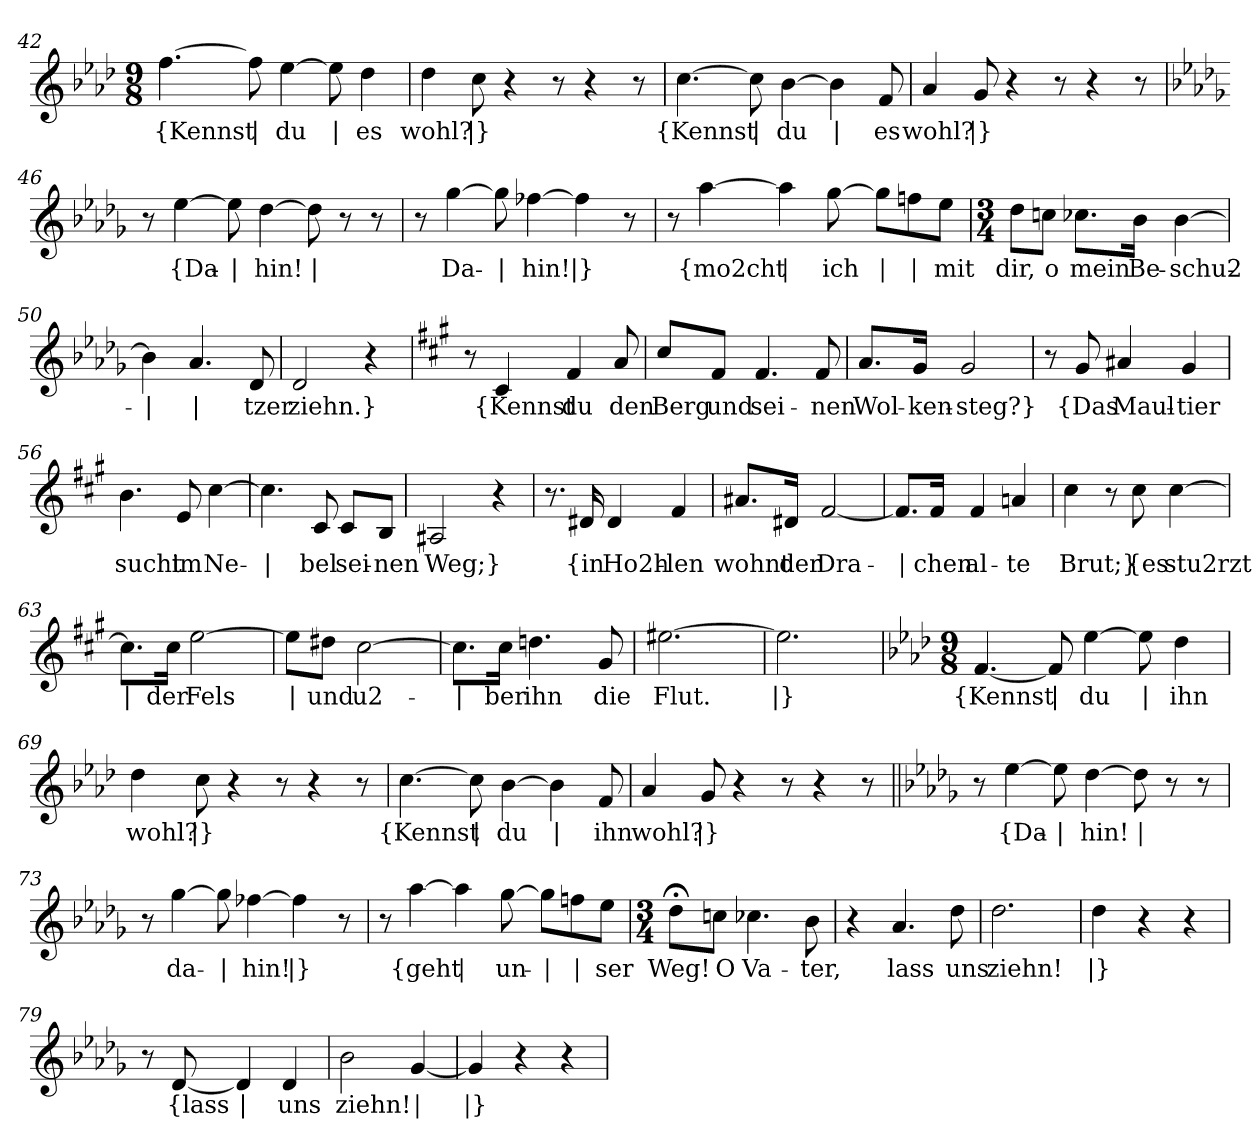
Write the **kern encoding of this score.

**kern	**text
*part1	*part1
*staff1	*staff1
*clefG2	*
*k[b-e-a-d-]	*
*M9/8	*
=42	=42
!	!LO:LY:b
[4.ff\	{Kennst
!	!LO:LY:b
8ff\]	|
!	!LO:LY:b
[4ee-\	du
!	!LO:LY:b
8ee-\]	|
!	!LO:LY:b
4dd-\	es
=43	=43
!	!LO:LY:b
4dd-\	wohl?
!	!LO:LY:b
8cc\	|}
4r	.
8r	.
4r	.
8r	.
=44	=44
!	!LO:LY:b
[4.cc\	{Kennst
!	!LO:LY:b
8cc\]	|
!	!LO:LY:b
[4b-\	du
!	!LO:LY:b
4b-\]	|
!	!LO:LY:b
8f/	es
!!LO:LB:g=z
=45	=45
!	!LO:LY:b
4a-/	wohl?
!	!LO:LY:b
8g/	|}
4r	.
8r	.
4r	.
8r	.
=46	=46
*k[b-e-a-d-g-]	*
8r	.
!	!LO:LY:b
[4ee-\	{Da-
!	!LO:LY:b
8ee-\]	|
!	!LO:LY:b
[4dd-\	-hin!
!	!LO:LY:b
8dd-\]	|
8r	.
8r	.
=47	=47
8r	.
!	!LO:LY:b
[4gg-\	Da-
!	!LO:LY:b
8gg-\]	|
!	!LO:LY:b
[4ff-X\	-hin!
!	!LO:LY:b
4ff-\]	|}
8r	.
=48	=48
8r	.
!	!LO:LY:b
[4aa-\	{mo2cht
!	!LO:LY:b
4aa-\]	|
!	!LO:LY:b
[8gg-\	ich
!	!LO:LY:b
8gg-\L]	|
!	!LO:LY:b
8ffn\	|
!	!LO:LY:b
8ee-\J	mit
!!LO:LB:g=z
=49	=49
*M3/4	*
!	!LO:LY:b
8dd-\L	dir,
!	!LO:LY:b
8ccn\J	o
!	!LO:LY:b
8.cc-X\L	mein
!	!LO:LY:b
16b-\Jk	Be-
!	!LO:LY:b
[4b-\	-schu2-
=50	=50
!	!LO:LY:b
4b-\]	|
!	!LO:LY:b
4.a-/	|
!	!LO:LY:b
8d-/	-tzer
=51	=51
!	!LO:LY:b
2d-/	ziehn.}
4r	.
=52	=52
*k[f#c#g#]	*
8r	.
!	!LO:LY:b
4c#/	{Kennst
!	!LO:LY:b
4f#/	du
!	!LO:LY:b
8a/	den
=53	=53
!	!LO:LY:b
8cc#/L	Berg
!	!LO:LY:b
8f#/J	und
!	!LO:LY:b
4.f#/	sei-
!	!LO:LY:b
8f#/	-nen
!!LO:PB:g=z
=54	=54
!	!LO:LY:b
8.a/L	Wol-
!	!LO:LY:b
16g#/Jk	-ken-
!	!LO:LY:b
2g#/	-steg?}
=55	=55
8r	.
!	!LO:LY:b
8g#/	{Das
!	!LO:LY:b
4a#X/	Maul-
!	!LO:LY:b
4g#/	-tier
=56	=56
!	!LO:LY:b
4.b\	sucht
!	!LO:LY:b
8e/	im
!	!LO:LY:b
[4cc#\	Ne-
=57	=57
!	!LO:LY:b
4.cc#\]	|
!	!LO:LY:b
8c#/	-bel
!	!LO:LY:b
8c#/L	sei-
!	!LO:LY:b
8B/J	-nen
=58	=58
!	!LO:LY:b
2A#X/	Weg;}
4r	.
=59	=59
8.r	.
!	!LO:LY:b
16d#X/	{in
!	!LO:LY:b
4d#/	Ho2h-
!	!LO:LY:b
4f#/	-len
!!LO:LB:g=z
=60	=60
!	!LO:LY:b
8.a#X/L	wohnt
!	!LO:LY:b
16d#X/Jk	der
!	!LO:LY:b
[2f#/	Dra-
=61	=61
!	!LO:LY:b
8.f#/L]	|
!	!LO:LY:b
16f#/Jk	-chen
!	!LO:LY:b
4f#/	al-
!	!LO:LY:b
4an/	-te
=62	=62
!	!LO:LY:b
4cc#\	Brut;}
8r	.
!	!LO:LY:b
8cc#\	{es
!	!LO:LY:b
[4cc#\	stu2rzt
=63	=63
!	!LO:LY:b
8.cc#\L]	|
!	!LO:LY:b
16cc#\Jk	der
!	!LO:LY:b
[2ee\	Fels
=64	=64
!	!LO:LY:b
8ee\L]	|
!	!LO:LY:b
8dd#X\J	und
!	!LO:LY:b
[2cc#\	u2-
=65	=65
!	!LO:LY:b
8.cc#\L]	|
!	!LO:LY:b
16cc#\Jk	-ber
!	!LO:LY:b
4.ddn\	ihn
!	!LO:LY:b
8g#/	die
=66	=66
!	!LO:LY:b
[2.ee#X\	Flut.
!!LO:LB:g=z
=67	=67
!	!LO:LY:b
2.ee#\]	|}
=68	=68
*k[b-e-a-d-]	*
*M9/8	*
!	!LO:LY:b
[4.f/	{Kennst
!	!LO:LY:b
8f/]	|
!	!LO:LY:b
[4ee-\	du
!	!LO:LY:b
8ee-\]	|
!	!LO:LY:b
4dd-\	ihn
=69	=69
!	!LO:LY:b
4dd-\	wohl?
!	!LO:LY:b
8cc\	|}
4r	.
8r	.
4r	.
8r	.
=70	=70
!	!LO:LY:b
[4.cc\	{Kennst
!	!LO:LY:b
8cc\]	|
!	!LO:LY:b
[4b-\	du
!	!LO:LY:b
4b-\]	|
!	!LO:LY:b
8f/	ihn
=71	=71
!	!LO:LY:b
4a-/	wohl?
!	!LO:LY:b
8g/	|}
4r	.
8r	.
4r	.
8r	.
!!LO:LB:g=z
=72||	=72||
*k[b-e-a-d-g-]	*
8r	.
!	!LO:LY:b
[4ee-\	{Da-
!	!LO:LY:b
8ee-\]	|
!	!LO:LY:b
[4dd-\	-hin!
!	!LO:LY:b
8dd-\]	|
8r	.
8r	.
=73	=73
8r	.
!	!LO:LY:b
[4gg-\	da-
!	!LO:LY:b
8gg-\]	|
!	!LO:LY:b
[4ff-X\	-hin!
!	!LO:LY:b
4ff-\]	|}
8r	.
=74	=74
8r	.
!	!LO:LY:b
[4aa-\	{geht
!	!LO:LY:b
4aa-\]	|
!	!LO:LY:b
[8gg-\	un-
!	!LO:LY:b
8gg-\L]	|
!	!LO:LY:b
8ffn\	|
!	!LO:LY:b
8ee-\J	-ser
=75	=75
*M3/4	*
!	!LO:LY:b
8dd-;<\L	Weg!
!	!LO:LY:b
8ccn\J	O
!	!LO:LY:b
4.cc-X\	Va-
!	!LO:LY:b
8b-\	-ter,
=76	=76
4r	.
!	!LO:LY:b
4.a-/	lass
!	!LO:LY:b
8dd-\	uns
=77	=77
!	!LO:LY:b
2.dd-\	ziehn!
!!LO:LB:g=z
=78	=78
!	!LO:LY:b
4dd-\	|}
4r	.
4r	.
=79	=79
8r	.
!	!LO:LY:b
[8d-/	{lass
!	!LO:LY:b
4d-/]	|
!	!LO:LY:b
4d-/	uns
=80	=80
!	!LO:LY:b
2b-\	ziehn!
!	!LO:LY:b
[4g-/	|
=81	=81
!	!LO:LY:b
4g-/]	|}
4r	.
4r	.
=	=
*-	*-
